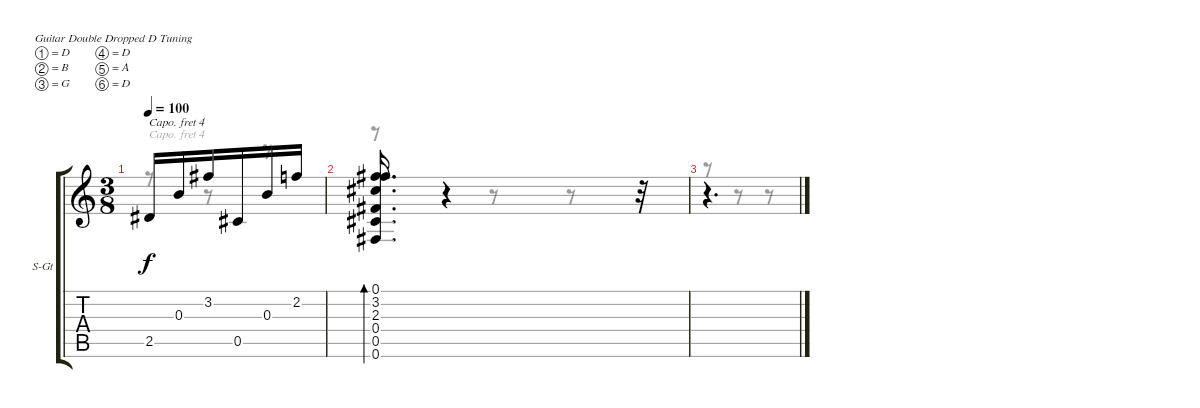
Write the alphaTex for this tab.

\bracketExtendMode groupsimilarinstruments
\firstSystemTrackNameOrientation horizontal
\otherSystemsTrackNameOrientation horizontal
\track ("" "S-Gt") {instrument acousticguitarsteel}
\staff {score tabs}
\capo 4
\tuning (D4 B3 G3 D3 A2 D2)
\voice
\ts (3 8)
\tempo 100
\clef g2
\ks c
2.5.16{dy f} 0.3.16 3.2.16 0.5.16 0.3.16 2.2.16 |
(0.1 3.2 2.3 0.4 0.5 0.6).16{d bd 60} r.4 r.32 |
r.4{d}
\voice
\clef g2
\ottava regular
\simile none
\ks c
r.8{dy mf} r.8 r.8 |
r.8{bd 0} r.8 r.8 |
r.8 r.8 r.8
